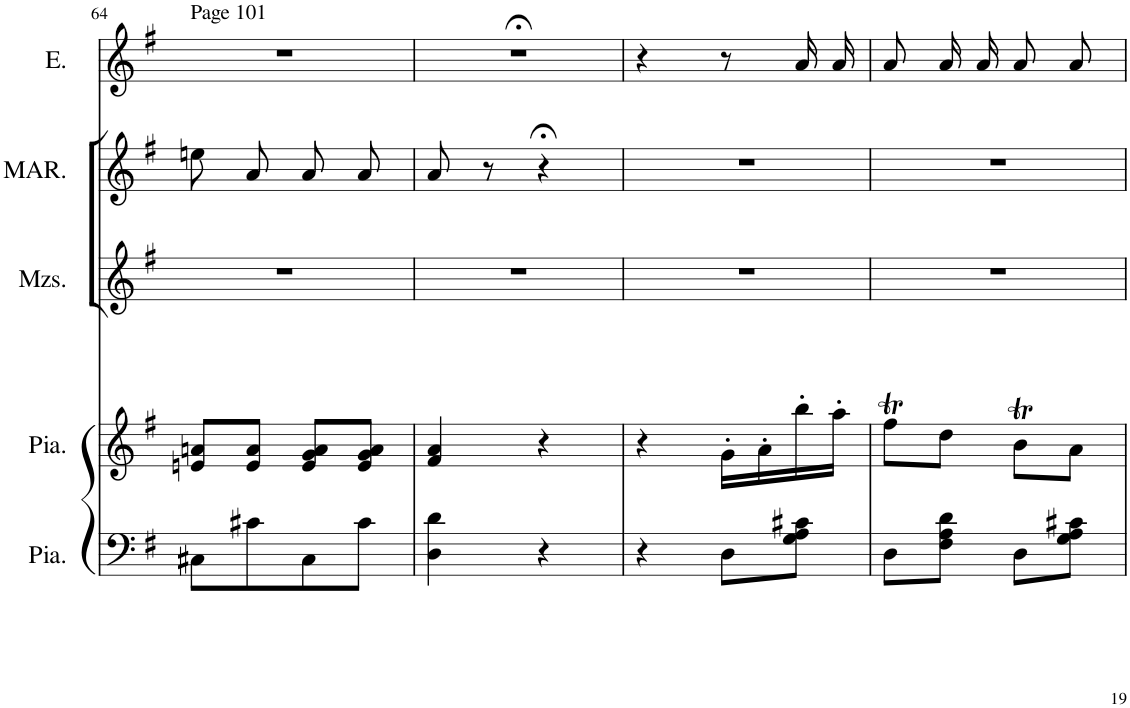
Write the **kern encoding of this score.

**kern	**kern	**kern	**kern	**kern
*part5	*part4	*part3	*part2	*part1
*staff5	*staff4	*staff3	*staff2	*staff1
*I"Piano	*I"Piano	*I"Mezzo-soprano	*I"mar	*I"Emma
*I'Pia.	*I'Pia.	*I'Mzs.	*I'MAR.	*I'E.
!!LO:PB:g=z
*clefF4	*clefG2	*clefG2	*clefG2	*clefG2
*	*	*Trd1c2	*	*Trd1c2
*k[f#]	*k[f#]	*k[f#]	*k[f#]	*k[f#]
*M2/4	*M2/4	*M2/4	*M2/4	*M2/4
=64	=64	=64	=64	=64
!	!	!	!	!LO:TX:a:t=Page 101
8C#X\L	8en/ 8an/L	2r	8een\L	2r
8c#X\	8e/ 8a/J	.	8a\J	.
8C#\	8e/ 8g/ 8a/L	.	8a/L	.
8c#\J	8e/ 8g/ 8a/J	.	8a/J	.
=65	=65	=65	=65	=65
4D\ 4d\	4f#/ 4a/	2r	8a/	2r;<
.	.	.	8r	.
4r	4r	.	4r;<	.
=66	=66	=66	=66	=66
4r	4r	2r	2r	4r
8D\L	16g'\LL	.	.	8r
.	16a'\	.	.	.
8G\ 8A\ 8c#X\J	16bb'\	.	.	16a/LL
.	16aa'\JJ	.	.	16a/JJ
=67	=67	=67	=67	=67
8D\L	8ff#t\L	2r	2r	8a/L
8F#\ 8A\ 8d\J	8dd\J	.	.	16a/L
.	.	.	.	16a/JJ
8D\L	8bt\L	.	.	8a/L
8G\ 8A\ 8c#X\J	8a\J	.	.	8a/J
=	=	=	=	=
*-	*-	*-	*-	*-
